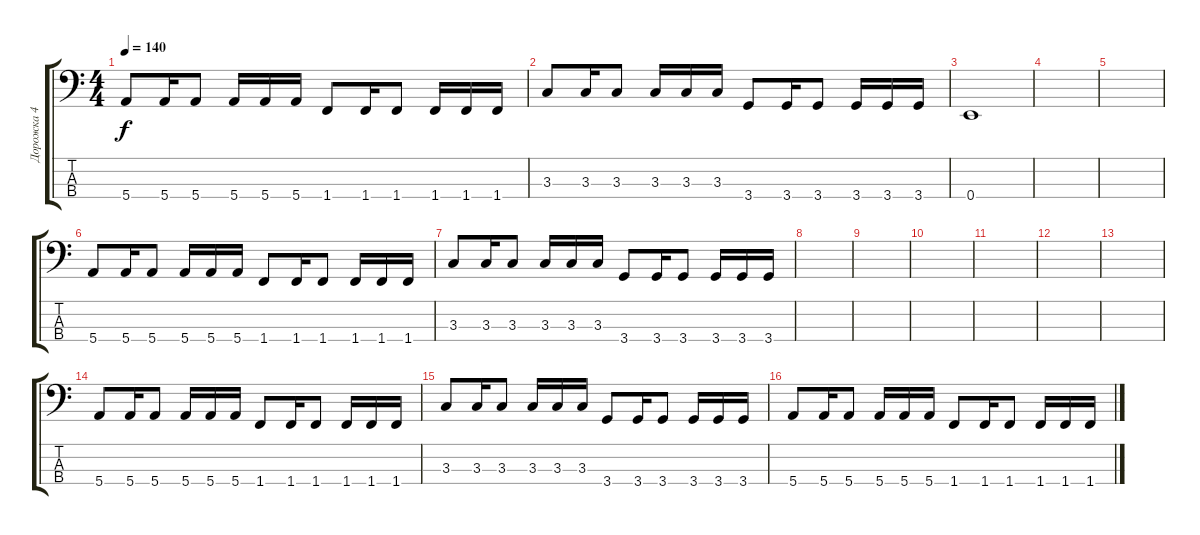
\track ("Дорожка 4" "Дорожка 4") {instrument electricbassfinger}
\staff {score tabs}
\tuning (G2 D2 A1 E1) {hide}
\ts (4 4)
\tempo 140
\clef f4
\ks c
5.4.8{dy f} 5.4.16 5.4.8 5.4.16 5.4.16 5.4.16 1.4.8 1.4.16 1.4.8 1.4.16 1.4.16 1.4.16 |
3.3.8 3.3.16 3.3.8 3.3.16 3.3.16 3.3.16 3.4.8 3.4.16 3.4.8 3.4.16 3.4.16 3.4.16 |
0.4.1 |
|
|
5.4.8 5.4.16 5.4.8 5.4.16 5.4.16 5.4.16 1.4.8 1.4.16 1.4.8 1.4.16 1.4.16 1.4.16 |
3.3.8 3.3.16 3.3.8 3.3.16 3.3.16 3.3.16 3.4.8 3.4.16 3.4.8 3.4.16 3.4.16 3.4.16 |
|
|
|
|
|
|
5.4.8 5.4.16 5.4.8 5.4.16 5.4.16 5.4.16 1.4.8 1.4.16 1.4.8 1.4.16 1.4.16 1.4.16 |
3.3.8 3.3.16 3.3.8 3.3.16 3.3.16 3.3.16 3.4.8 3.4.16 3.4.8 3.4.16 3.4.16 3.4.16 |
5.4.8 5.4.16 5.4.8 5.4.16 5.4.16 5.4.16 1.4.8 1.4.16 1.4.8 1.4.16 1.4.16 1.4.16
